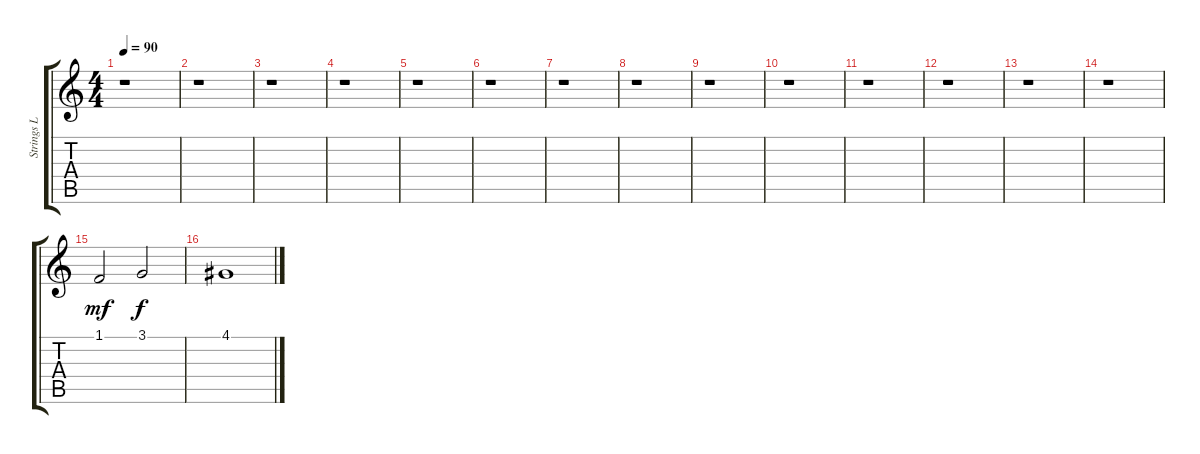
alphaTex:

\track ("Strings L" "Strings L") {instrument synthstrings1}
\staff {score tabs}
\tuning (E4 B3 G3 D3 A2 E2) {hide}
\ts (4 4)
\tempo 90
\clef g2
\ks c
r.1{dy mf} |
r.1 |
r.1 |
r.1 |
r.1 |
r.1 |
r.1 |
r.1 |
r.1 |
r.1 |
r.1 |
r.1 |
r.1 |
r.1 |
1.1.2 3.1.2{dy f} |
4.1.1
